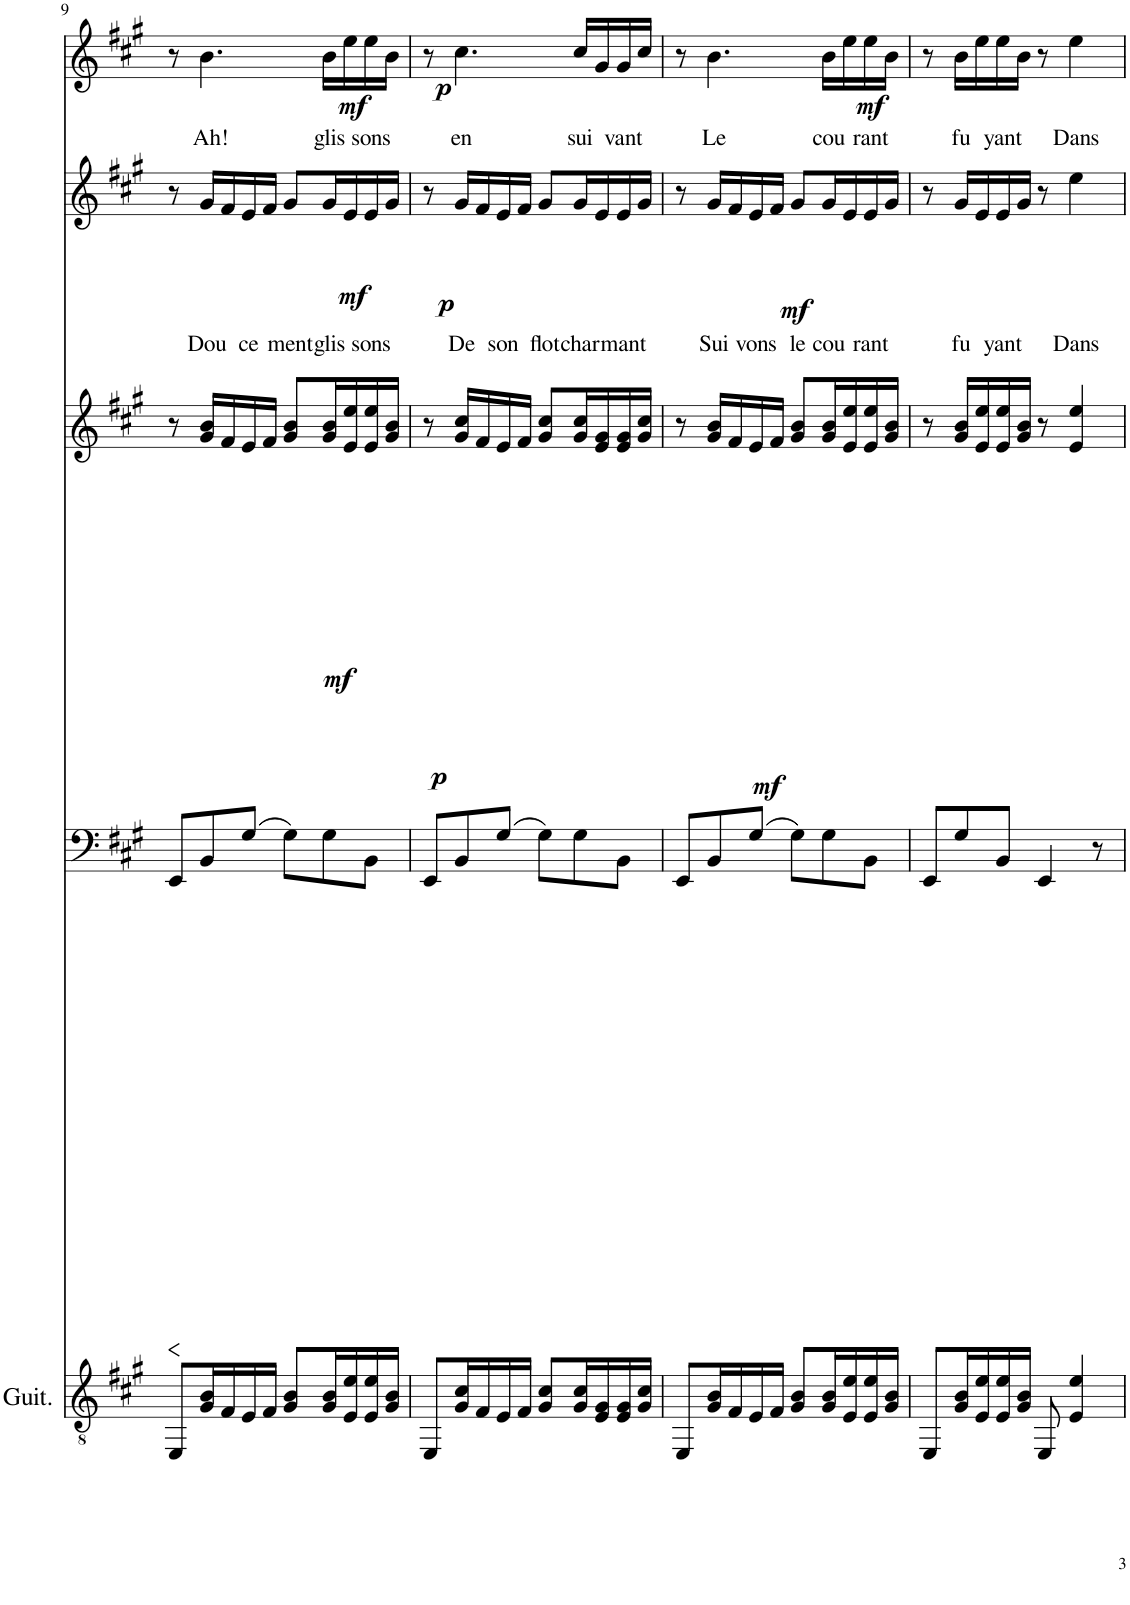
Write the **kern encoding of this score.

**kern	**dynam	**kern	**dynam	**kern	**dynam	**kern	**text	**dynam	**kern	**text	**dynam
*part5	*part5	*part4	*part4	*part3	*part3	*part2	*part2	*part2	*part1	*part1	*part1
*staff5	*staff5	*staff4	*staff4	*staff3	*staff3	*staff2	*staff2	*staff2	*staff1	*staff1	*staff1
*I"Guitar	*	*I"Piano	*	*I"Piano	*	*I"Momka	*	*	*I"Lokmo!	*	*
*I'Guit.	*	*I'Pno	*	*I'Pno	*	*	*	*	*	*	*
!!LO:PB:g=z
*clefGv2	*	*clefF4	*	*clefG2	*	*clefG2	*	*	*clefG2	*	*
*k[f#c#g#]	*	*k[f#c#g#]	*	*k[f#c#g#]	*	*k[f#c#g#]	*	*	*k[f#c#g#]	*	*
*M6/8	*	*M6/8	*	*M6/8	*	*M6/8	*	*	*M6/8	*	*
=9	=9	=9	=9	=9	=9	=9	=9	=9	=9	=9	=9
!	!	!	!LO:HP:b	!	!	!	!	!	!	!	!
8EE/L	.	8EE/L	<	8r	.	8r	.	.	8r	.	.
!	!	!	!	!	!LO:DY:b	!	!LO:LY:b	!LO:DY:b	!	!LO:LY:b	!LO:DY:b
16G#/ 16B/L	.	8BB/	.	16g#/ 16b/LL	mf	16g#/LL	Dou	mf	4.b\	Ah!	mf
16F#/	.	.	.	16f#/	.	16f#/	.	.	.	.	.
!	!	!	!	!	!	!	!LO:LY:b	!	!	!	!
16E/	.	(8G#/J	.	16e/	.	16e/	ce	.	.	.	.
16F#/JJ	.	.	.	16f#/JJ	.	16f#/JJ	.	.	.	.	.
!	!	!	!	!	!	!	!LO:LY:b	!	!	!	!
8G#/ 8B/L	.	8G#\L)	.	8g#/ 8b/L	.	8g#/L	ment	.	.	.	.
!	!	!	!	!	!	!	!LO:LY:b	!	!	!LO:LY:b	!
16G#/ 16B/L	.	8G#\	.	16g#/ 16b/L	.	16g#/L	glis	.	16b\LL	glis	.
16E/ 16e/	.	.	.	16e/ 16ee/	.	16e/	.	.	16ee\	.	.
!	!	!	!	!	!	!	!LO:LY:b	!	!	!LO:LY:b	!
16E/ 16e/	.	8BB\J	.	16e/ 16ee/	.	16e/	sons	.	16ee\	sons	.
16G#/ 16B/JJ	.	.	.	16g#/ 16b/JJ	.	16g#/JJ	.	.	16b\JJ	.	.
.	.	.	[	.	.	.	.	.	.	.	.
=10	=10	=10	=10	=10	=10	=10	=10	=10	=10	=10	=10
!	!	!	!	!	!LO:DY:b	!	!	!LO:DY:b	!	!	!LO:DY:b
8EE/L	.	8EE/L	.	8r	p	8r	.	p	8r	.	p
!	!	!	!	!	!	!	!LO:LY:b	!	!	!LO:LY:b	!
16G#/ 16c#/L	.	8BB/	.	16g#/ 16cc#/LL	.	16g#/LL	De	.	4.cc#\	en	.
16F#/	.	.	.	16f#/	.	16f#/	.	.	.	.	.
!	!	!	!	!	!	!	!LO:LY:b	!	!	!	!
16E/	.	(8G#/J	.	16e/	.	16e/	son	.	.	.	.
16F#/JJ	.	.	.	16f#/JJ	.	16f#/JJ	.	.	.	.	.
!	!	!	!	!	!	!	!LO:LY:b	!	!	!	!
8G#/ 8c#/L	.	8G#\L)	.	8g#/ 8cc#/L	.	8g#/L	flot	.	.	.	.
!	!	!	!	!	!	!	!LO:LY:b	!	!	!LO:LY:b	!
16G#/ 16c#/L	.	8G#\	.	16g#/ 16cc#/L	.	16g#/L	char	.	16cc#/LL	sui	.
16E/ 16G#/	.	.	.	16e/ 16g#/	.	16e/	.	.	16g#/	.	.
!	!	!	!	!	!	!	!LO:LY:b	!	!	!LO:LY:b	!
16E/ 16G#/	.	8BB\J	.	16e/ 16g#/	.	16e/	mant	.	16g#/	vant	.
16G#/ 16c#/JJ	.	.	.	16g#/ 16cc#/JJ	.	16g#/JJ	.	.	16cc#/JJ	.	.
=11	=11	=11	=11	=11	=11	=11	=11	=11	=11	=11	=11
!	!LO:DY:b	!	!	!	!LO:DY:b	!	!	!LO:DY:b	!	!	!
8EE/L	mf	8EE/L	.	8r	mf	8r	.	mf	8r	.	.
!	!	!	!	!	!	!	!LO:LY:b	!	!	!LO:LY:b	!LO:DY:b
16G#/ 16B/L	.	8BB/	.	16g#/ 16b/LL	.	16g#/LL	Sui	.	4.b\	Le	mf
16F#/	.	.	.	16f#/	.	16f#/	.	.	.	.	.
!	!	!	!	!	!	!	!LO:LY:b	!	!	!	!
16E/	.	(8G#/J	.	16e/	.	16e/	vons	.	.	.	.
16F#/JJ	.	.	.	16f#/JJ	.	16f#/JJ	.	.	.	.	.
!	!	!	!	!	!	!	!LO:LY:b	!	!	!	!
8G#/ 8B/L	.	8G#\L)	.	8g#/ 8b/L	.	8g#/L	le	.	.	.	.
!	!	!	!	!	!	!	!LO:LY:b	!	!	!LO:LY:b	!
16G#/ 16B/L	.	8G#\	.	16g#/ 16b/L	.	16g#/L	cou	.	16b\LL	cou	.
16E/ 16e/	.	.	.	16e/ 16ee/	.	16e/	.	.	16ee\	.	.
!	!	!	!	!	!	!	!LO:LY:b	!	!	!LO:LY:b	!
16E/ 16e/	.	8BB\J	.	16e/ 16ee/	.	16e/	rant	.	16ee\	rant	.
16G#/ 16B/JJ	.	.	.	16g#/ 16b/JJ	.	16g#/JJ	.	.	16b\JJ	.	.
=12	=12	=12	=12	=12	=12	=12	=12	=12	=12	=12	=12
8EE/L	.	8EE/L	.	8r	.	8r	.	.	8r	.	.
!	!	!	!	!	!	!	!LO:LY:b	!	!	!LO:LY:b	!
16G#/ 16B/L	.	8G#/	.	16g#/ 16b/LL	.	16g#/LL	fu	.	16b\LL	fu	.
16E/ 16e/	.	.	.	16e/ 16ee/	.	16e/	.	.	16ee\	.	.
!	!	!	!	!	!	!	!LO:LY:b	!	!	!LO:LY:b	!
16E/ 16e/	.	8BB/J	.	16e/ 16ee/	.	16e/	yant	.	16ee\	yant	.
16G#/ 16B/JJ	.	.	.	16g#/ 16b/JJ	.	16g#/JJ	.	.	16b\JJ	.	.
8EE/	.	4EE/	.	8r	.	8r	.	.	8r	.	.
!	!	!	!	!	!	!	!LO:LY:b	!	!	!LO:LY:b	!
4E/ 4e/	.	.	.	4e/ 4ee/	.	4ee\	Dans	.	4ee\	Dans	.
.	.	8r	.	.	.	.	.	.	.	.	.
=	=	=	=	=	=	=	=	=	=	=	=
*-	*-	*-	*-	*-	*-	*-	*-	*-	*-	*-	*-
